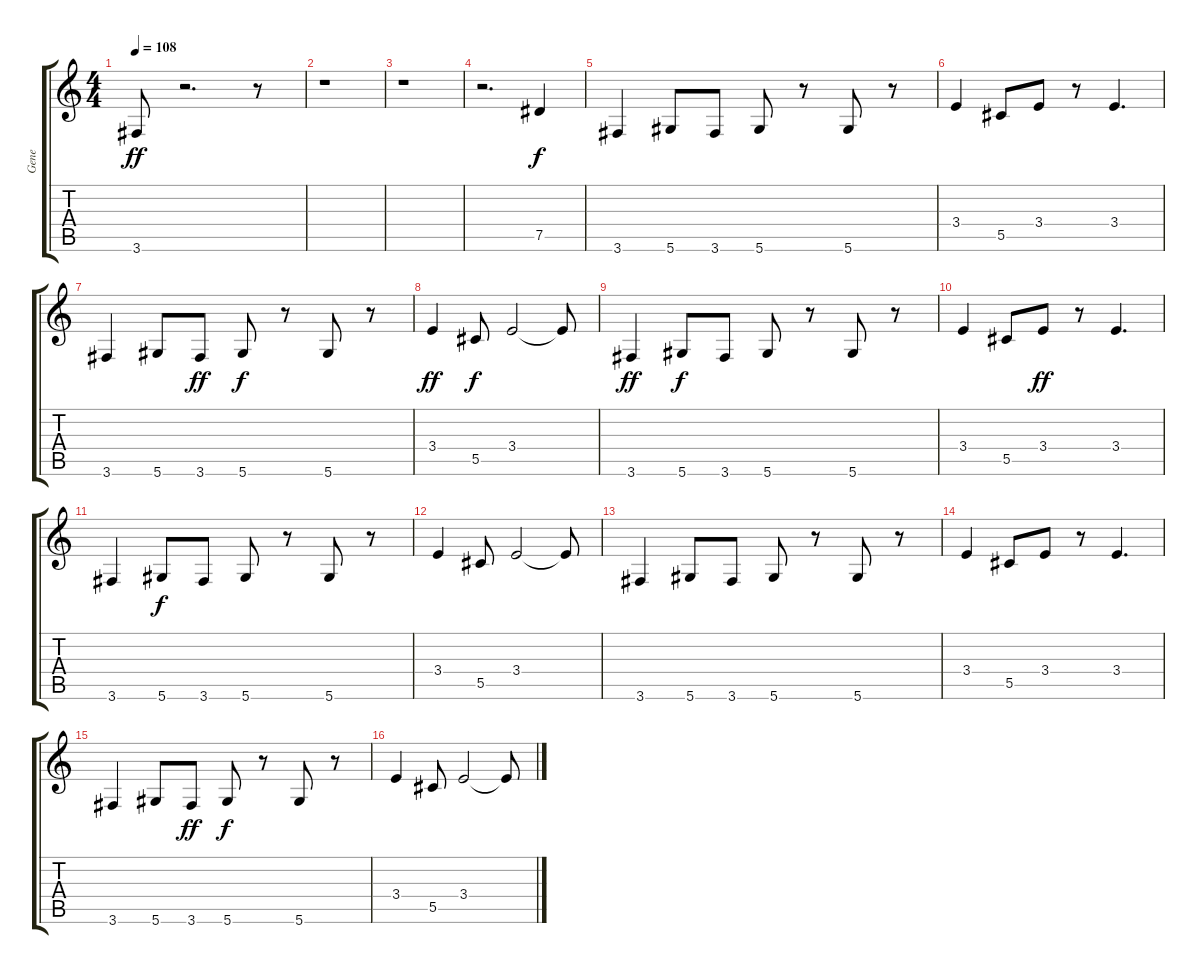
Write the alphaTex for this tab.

\track ("Gene" "Gene") {instrument electricbasspick}
\staff {score tabs}
\tuning (Eb4 Bb3 Gb3 Db3 Ab2 Eb2) {hide}
\ts (4 4)
\tempo 108
\clef g2
\ks c
3.6.8{dy ff} r.2{d} r.8 |
r.1 |
r.1 |
r.2{d} 7.5.4{dy f} |
3.6.4 5.6.8 3.6.8 5.6.8 r.8 5.6.8 r.8 |
3.4.4 5.5.8 3.4.8 r.8 3.4.4{d} |
3.6.4 5.6.8 3.6.8{dy ff} 5.6.8{dy f} r.8 5.6.8 r.8 |
3.4.4{dy ff} 5.5.8{dy f} 3.4.2 3.4{t}.8 |
3.6.4{dy ff} 5.6.8{dy f} 3.6.8 5.6.8 r.8 5.6.8 r.8 |
3.4.4 5.5.8 3.4.8{dy ff} r.8 3.4.4{d} |
3.6.4 5.6.8{dy f} 3.6.8 5.6.8 r.8 5.6.8 r.8 |
3.4.4 5.5.8 3.4.2 3.4{t}.8 |
3.6.4 5.6.8 3.6.8 5.6.8 r.8 5.6.8 r.8 |
3.4.4 5.5.8 3.4.8 r.8 3.4.4{d} |
3.6.4 5.6.8 3.6.8{dy ff} 5.6.8{dy f} r.8 5.6.8 r.8 |
3.4.4 5.5.8 3.4.2 3.4{t}.8
